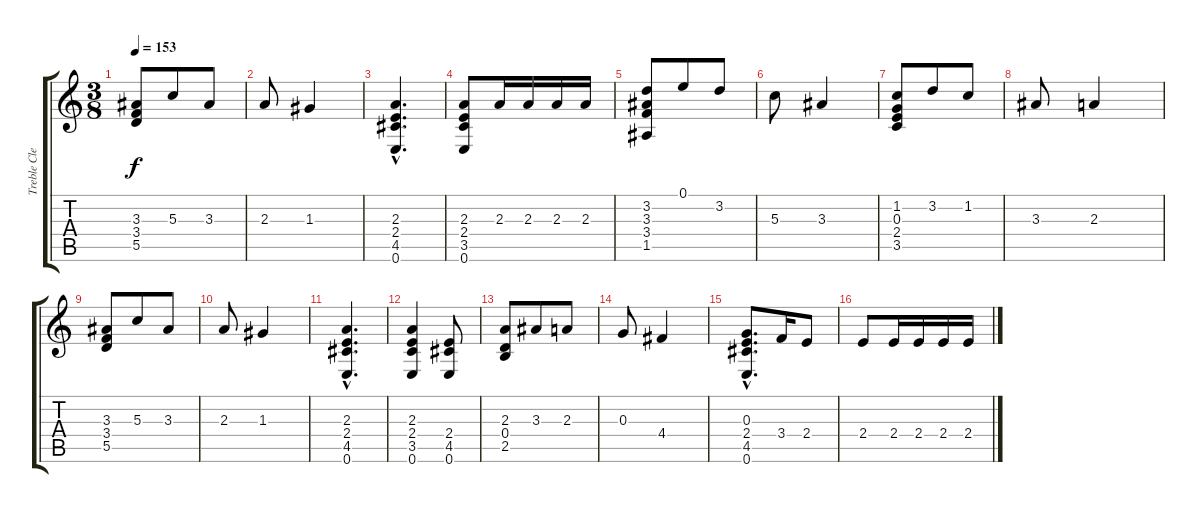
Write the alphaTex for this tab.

\track ("Treble Clef       " "Treble Cle") {instrument acousticguitarnylon}
\staff {score tabs}
\tuning (E4 B3 G3 D3 A2 E2) {hide}
\ts (3 8)
\tempo 153
\clef g2
\ks c
(3.3 3.4 5.5).8{dy f} 5.3.8 3.3.8 |
2.3.8 1.3.4 |
(2.3{hac} 2.4{hac} 4.5{hac} 0.6{hac}).4{d} |
(2.3 2.4 3.5 0.6).8 2.3.16 2.3.16 2.3.16 2.3.16 |
(3.2 3.3 3.4 1.5).8 0.1.8 3.2.8 |
5.3.8 3.3.4 |
(1.2 0.3 2.4 3.5).8 3.2.8 1.2.8 |
3.3.8 2.3.4 |
(3.3 3.4 5.5).8 5.3.8 3.3.8 |
2.3.8 1.3.4 |
(2.3{hac} 2.4{hac} 4.5{hac} 0.6{hac}).4{d} |
(2.3 2.4 3.5 0.6).4 (2.4 4.5 0.6).8 |
(2.3 0.4 2.5).8 3.3.8 2.3.8 |
0.3.8 4.4.4 |
(0.3{hac} 2.4{hac} 4.5{hac} 0.6{hac}).8{d} 3.4.16 2.4.8 |
2.4.8 2.4.16 2.4.16 2.4.16 2.4.16
